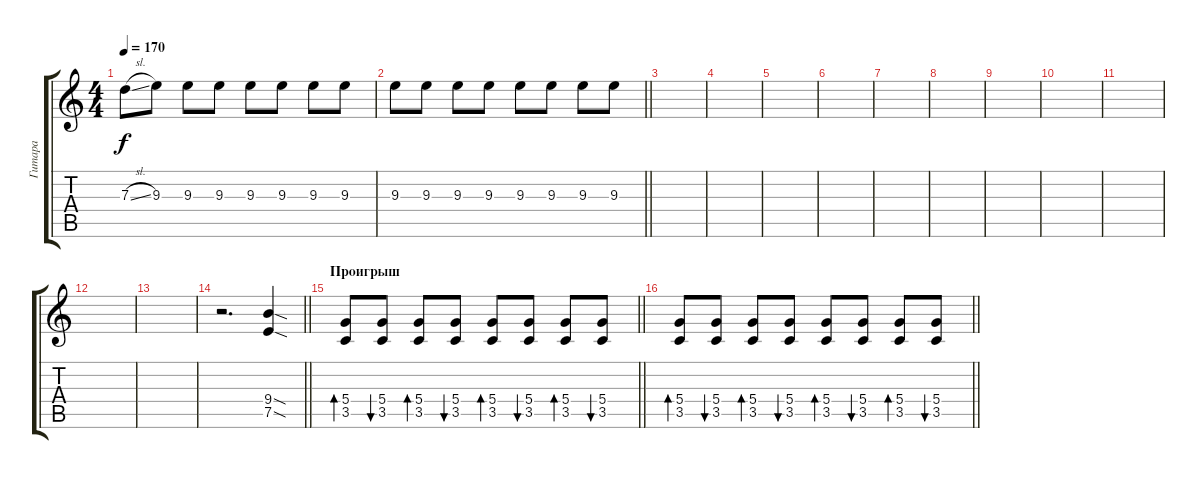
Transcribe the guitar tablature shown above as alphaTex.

\track ("Гитара" "Гитара") {instrument acousticguitarsteel}
\staff {score tabs}
\tuning (E4 B3 G3 D3 A2 E2) {hide}
\ts (4 4)
\tempo 170
\clef g2
\ks c
7.3{sl}.8{dy f} 9.3.8 9.3.8 9.3.8 9.3.8 9.3.8 9.3.8 9.3.8 |
\barLineRight lightlight
9.3.8 9.3.8 9.3.8 9.3.8 9.3.8 9.3.8 9.3.8 9.3.8 |
|
|
|
|
|
|
|
|
|
|
|
\barLineRight lightlight
r.2{d} (9.4{sod} 7.5{sod}).4 |
\section ("" "Проигрыш")
\barLineRight lightlight
(5.4 3.5).8{bd 60 volume 8 instrument distortionguitar} (5.4 3.5).8{bu 60} (5.4 3.5).8{bd 60} (5.4 3.5).8{bu 60} (5.4 3.5).8{bd 60} (5.4 3.5).8{bu 60} (5.4 3.5).8{bd 60} (5.4 3.5).8{bu 60} |
\barLineRight lightlight
(5.4 3.5).8{bd 60} (5.4 3.5).8{bu 60} (5.4 3.5).8{bd 60} (5.4 3.5).8{bu 60} (5.4 3.5).8{bd 60} (5.4 3.5).8{bu 60} (5.4 3.5).8{bd 60} (5.4 3.5).8{bu 60}
